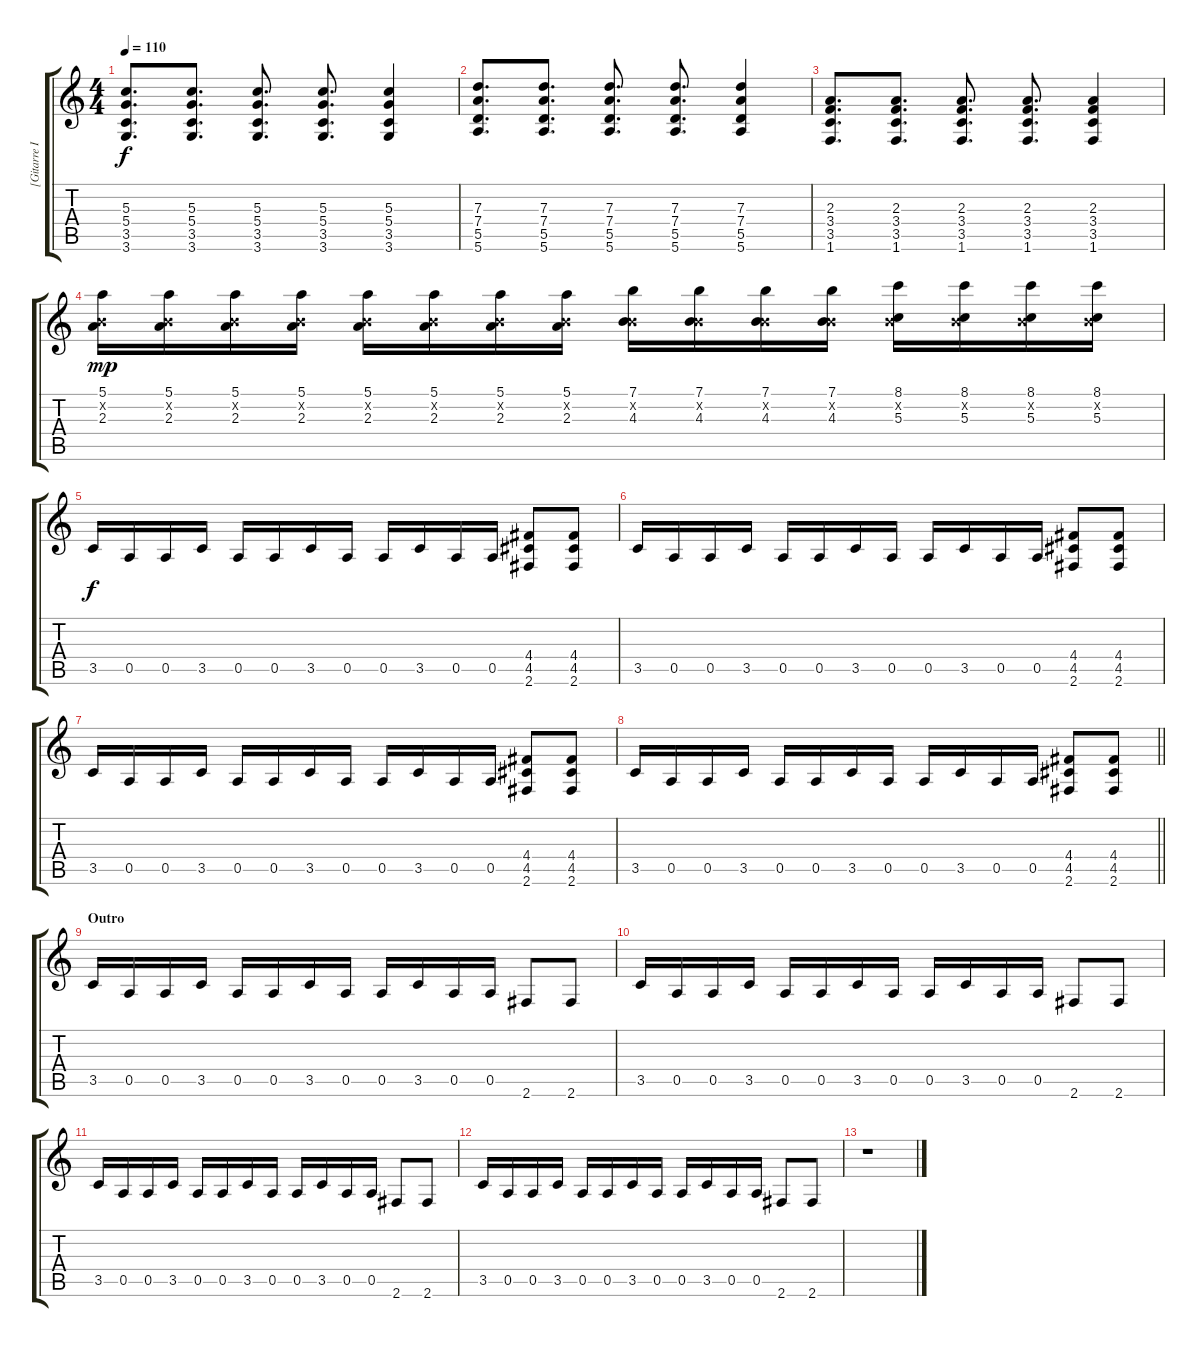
\track ("[Gitarre I]" "[Gitarre I") {instrument distortionguitar}
\staff {score tabs}
\tuning (E4 B3 G3 D3 A2 E2) {hide}
\ts (4 4)
\tempo 110
\clef g2
\ks c
(5.3 5.4 3.5 3.6).8{d dy f} (5.3 5.4 3.5 3.6).8{d} (5.3 5.4 3.5 3.6).8{d} (5.3 5.4 3.5 3.6).8{d} (5.3 5.4 3.5 3.6).4 |
(7.3 7.4 5.5 5.6).8{d} (7.3 7.4 5.5 5.6).8{d} (7.3 7.4 5.5 5.6).8{d} (7.3 7.4 5.5 5.6).8{d} (7.3 7.4 5.5 5.6).4 |
(2.3 3.4 3.5 1.6).8{d} (2.3 3.4 3.5 1.6).8{d} (2.3 3.4 3.5 1.6).8{d} (2.3 3.4 3.5 1.6).8{d} (2.3 3.4 3.5 1.6).4 |
(5.1 0.2{x} 2.3).16{dy mp volume 16 balance 8} (5.1 0.2{x} 2.3).16 (5.1 0.2{x} 2.3).16 (5.1 0.2{x} 2.3).16 (5.1 0.2{x} 2.3).16 (5.1 0.2{x} 2.3).16 (5.1 0.2{x} 2.3).16 (5.1 0.2{x} 2.3).16 (7.1 0.2{x} 4.3).16 (7.1 0.2{x} 4.3).16 (7.1 0.2{x} 4.3).16 (7.1 0.2{x} 4.3).16 (8.1 0.2{x} 5.3).16 (8.1 0.2{x} 5.3).16 (8.1 0.2{x} 5.3).16 (8.1 0.2{x} 5.3).16 |
3.5.16{dy f volume 12 balance 5 instrument distortionguitar} 0.5.16 0.5.16 3.5.16 0.5.16 0.5.16 3.5.16 0.5.16 0.5.16 3.5.16 0.5.16 0.5.16 (4.4 4.5 2.6).8{volume 16 balance 8} (4.4 4.5 2.6).8 |
3.5.16{volume 12 balance 5} 0.5.16 0.5.16 3.5.16 0.5.16 0.5.16 3.5.16 0.5.16 0.5.16 3.5.16 0.5.16 0.5.16 (4.4 4.5 2.6).8{volume 16 balance 8} (4.4 4.5 2.6).8 |
3.5.16{volume 12 balance 5 instrument distortionguitar} 0.5.16 0.5.16 3.5.16 0.5.16 0.5.16 3.5.16 0.5.16 0.5.16 3.5.16 0.5.16 0.5.16 (4.4 4.5 2.6).8{volume 16 balance 8} (4.4 4.5 2.6).8 |
\barLineRight lightlight
3.5.16{volume 12 balance 5} 0.5.16 0.5.16 3.5.16 0.5.16 0.5.16 3.5.16 0.5.16 0.5.16 3.5.16 0.5.16 0.5.16 (4.4 4.5 2.6).8{volume 16 balance 8} (4.4 4.5 2.6).8 |
\section ("" "Outro")
3.5.16{volume 12} 0.5.16 0.5.16 3.5.16 0.5.16 0.5.16 3.5.16 0.5.16 0.5.16 3.5.16 0.5.16 0.5.16 2.6.8 2.6.8 |
3.5.16 0.5.16 0.5.16 3.5.16 0.5.16 0.5.16 3.5.16 0.5.16 0.5.16 3.5.16 0.5.16 0.5.16 2.6.8 2.6.8 |
3.5.16 0.5.16 0.5.16 3.5.16 0.5.16 0.5.16 3.5.16 0.5.16 0.5.16 3.5.16 0.5.16 0.5.16 2.6.8 2.6.8 |
3.5.16 0.5.16 0.5.16 3.5.16 0.5.16 0.5.16 3.5.16 0.5.16 0.5.16 3.5.16 0.5.16 0.5.16 2.6.8 2.6.8 |
r.1
